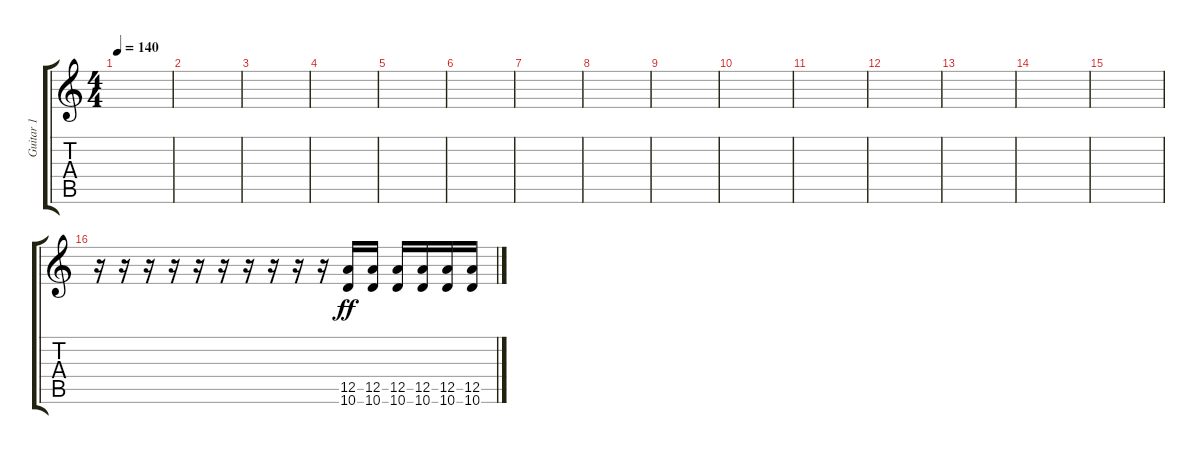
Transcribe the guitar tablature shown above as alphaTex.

\track ("Guitar 1" "Guitar 1") {instrument distortionguitar}
\staff {score tabs}
\tuning (E4 B3 G3 D3 A2 E2) {hide}
\ts (4 4)
\tempo 140
\clef g2
\ks c
|
|
|
|
|
|
|
|
|
|
|
|
|
|
|
r.16 r.16 r.16 r.16 r.16 r.16 r.16 r.16 r.16 r.16 (12.5 10.6).16{dy ff} (12.5 10.6).16 (12.5 10.6).16 (12.5 10.6).16 (12.5 10.6).16 (12.5 10.6).16
